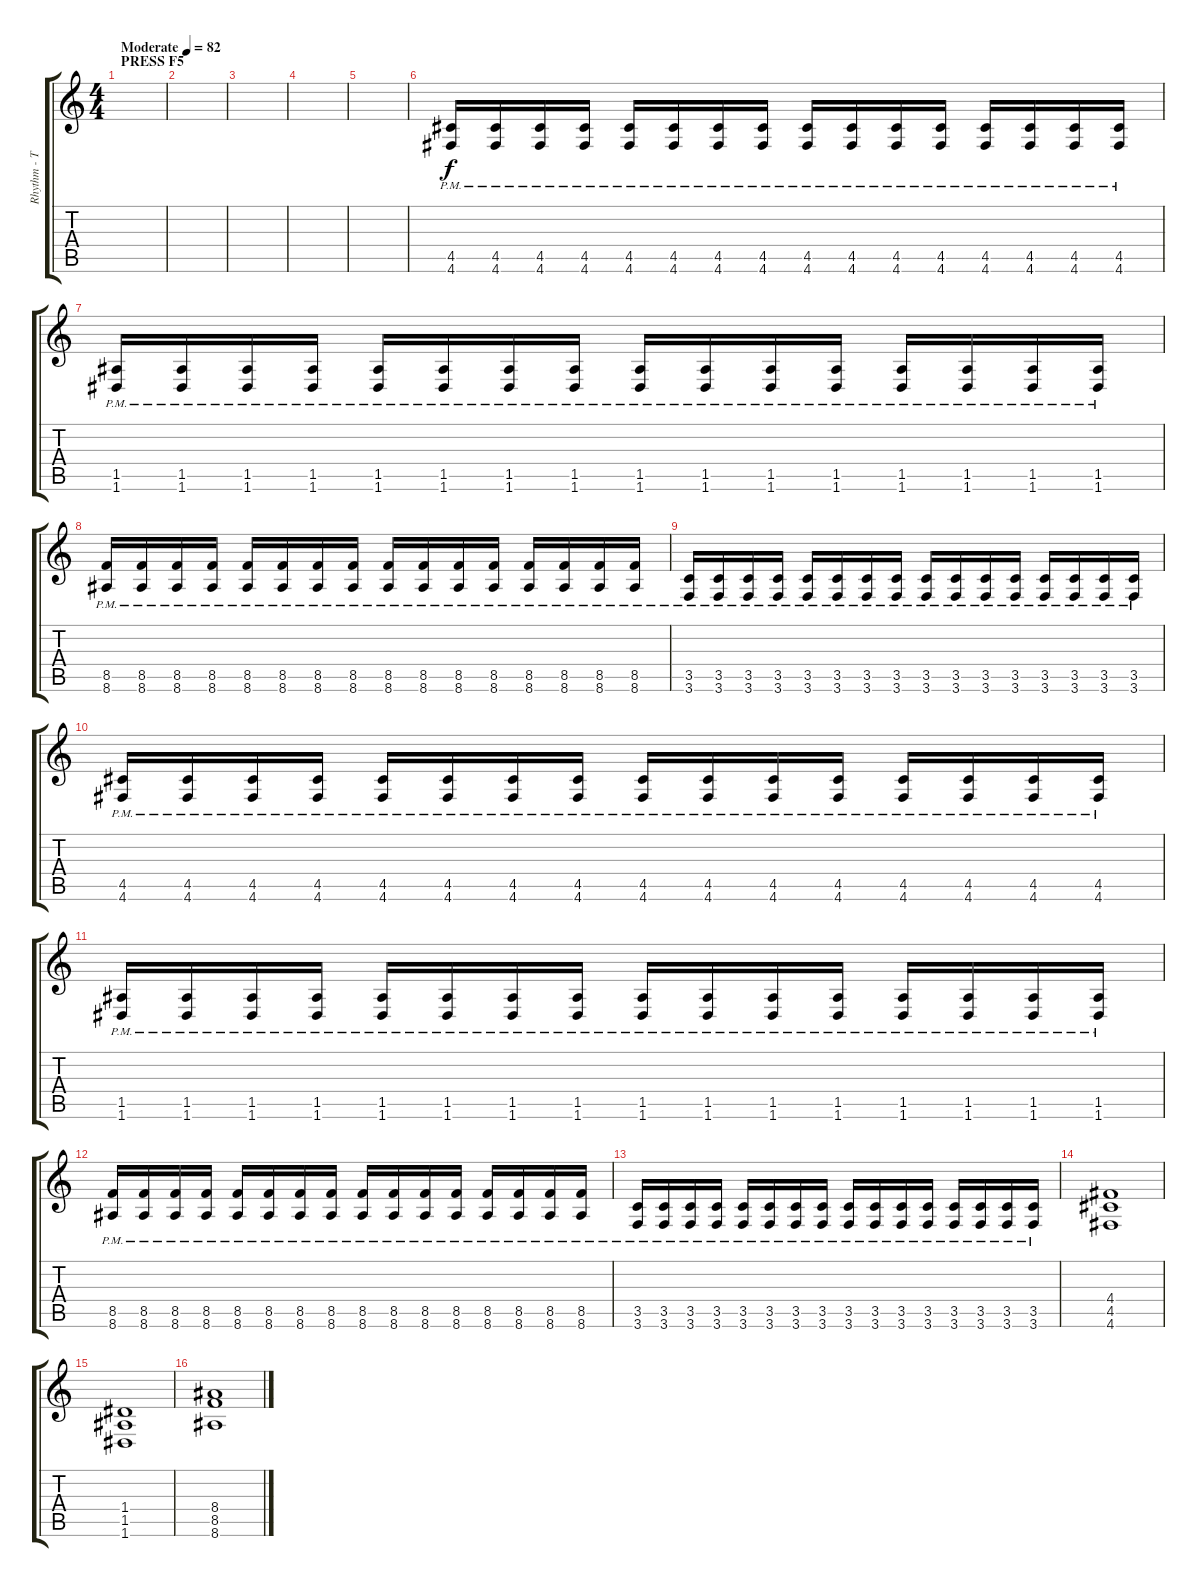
\track ("Rhythm - Taylor York" "Rhythm - T") {instrument distortionguitar}
\staff {score tabs}
\tuning (E4 B3 G3 D3 A2 D2) {hide}
\ts (4 4)
\section ("" "PRESS F5")
\tempo (82 "Moderate")
\clef g2
\ks c
|
|
|
|
|
(4.5{pm} 4.6{pm}).16 (4.5{pm} 4.6{pm}).16 (4.5{pm} 4.6{pm}).16 (4.5{pm} 4.6{pm}).16 (4.5{pm} 4.6{pm}).16 (4.5{pm} 4.6{pm}).16 (4.5{pm} 4.6{pm}).16 (4.5{pm} 4.6{pm}).16 (4.5{pm} 4.6{pm}).16 (4.5{pm} 4.6{pm}).16 (4.5{pm} 4.6{pm}).16 (4.5{pm} 4.6{pm}).16 (4.5{pm} 4.6{pm}).16 (4.5{pm} 4.6{pm}).16 (4.5{pm} 4.6{pm}).16 (4.5{pm} 4.6{pm}).16 |
(1.5{pm} 1.6{pm}).16 (1.5{pm} 1.6{pm}).16 (1.5{pm} 1.6{pm}).16 (1.5{pm} 1.6{pm}).16 (1.5{pm} 1.6{pm}).16 (1.5{pm} 1.6{pm}).16 (1.5{pm} 1.6{pm}).16 (1.5{pm} 1.6{pm}).16 (1.5{pm} 1.6{pm}).16 (1.5{pm} 1.6{pm}).16 (1.5{pm} 1.6{pm}).16 (1.5{pm} 1.6{pm}).16 (1.5{pm} 1.6{pm}).16 (1.5{pm} 1.6{pm}).16 (1.5{pm} 1.6{pm}).16 (1.5{pm} 1.6{pm}).16 |
(8.5{pm} 8.6{pm}).16 (8.5{pm} 8.6{pm}).16 (8.5{pm} 8.6{pm}).16 (8.5{pm} 8.6{pm}).16 (8.5{pm} 8.6{pm}).16 (8.5{pm} 8.6{pm}).16 (8.5{pm} 8.6{pm}).16 (8.5{pm} 8.6{pm}).16 (8.5{pm} 8.6{pm}).16 (8.5{pm} 8.6{pm}).16 (8.5{pm} 8.6{pm}).16 (8.5{pm} 8.6{pm}).16 (8.5{pm} 8.6{pm}).16 (8.5{pm} 8.6{pm}).16 (8.5{pm} 8.6{pm}).16 (8.5{pm} 8.6{pm}).16 |
(3.5{pm} 3.6{pm}).16 (3.5{pm} 3.6{pm}).16 (3.5{pm} 3.6{pm}).16 (3.5{pm} 3.6{pm}).16 (3.5{pm} 3.6{pm}).16 (3.5{pm} 3.6{pm}).16 (3.5{pm} 3.6{pm}).16 (3.5{pm} 3.6{pm}).16 (3.5{pm} 3.6{pm}).16 (3.5{pm} 3.6{pm}).16 (3.5{pm} 3.6{pm}).16 (3.5{pm} 3.6{pm}).16 (3.5{pm} 3.6{pm}).16 (3.5{pm} 3.6{pm}).16 (3.5{pm} 3.6{pm}).16 (3.5{pm} 3.6{pm}).16 |
(4.5{pm} 4.6{pm}).16 (4.5{pm} 4.6{pm}).16 (4.5{pm} 4.6{pm}).16 (4.5{pm} 4.6{pm}).16 (4.5{pm} 4.6{pm}).16 (4.5{pm} 4.6{pm}).16 (4.5{pm} 4.6{pm}).16 (4.5{pm} 4.6{pm}).16 (4.5{pm} 4.6{pm}).16 (4.5{pm} 4.6{pm}).16 (4.5{pm} 4.6{pm}).16 (4.5{pm} 4.6{pm}).16 (4.5{pm} 4.6{pm}).16 (4.5{pm} 4.6{pm}).16 (4.5{pm} 4.6{pm}).16 (4.5{pm} 4.6{pm}).16 |
(1.5{pm} 1.6{pm}).16 (1.5{pm} 1.6{pm}).16 (1.5{pm} 1.6{pm}).16 (1.5{pm} 1.6{pm}).16 (1.5{pm} 1.6{pm}).16 (1.5{pm} 1.6{pm}).16 (1.5{pm} 1.6{pm}).16 (1.5{pm} 1.6{pm}).16 (1.5{pm} 1.6{pm}).16 (1.5{pm} 1.6{pm}).16 (1.5{pm} 1.6{pm}).16 (1.5{pm} 1.6{pm}).16 (1.5{pm} 1.6{pm}).16 (1.5{pm} 1.6{pm}).16 (1.5{pm} 1.6{pm}).16 (1.5{pm} 1.6{pm}).16 |
(8.5{pm} 8.6{pm}).16 (8.5{pm} 8.6{pm}).16 (8.5{pm} 8.6{pm}).16 (8.5{pm} 8.6{pm}).16 (8.5{pm} 8.6{pm}).16 (8.5{pm} 8.6{pm}).16 (8.5{pm} 8.6{pm}).16 (8.5{pm} 8.6{pm}).16 (8.5{pm} 8.6{pm}).16 (8.5{pm} 8.6{pm}).16 (8.5{pm} 8.6{pm}).16 (8.5{pm} 8.6{pm}).16 (8.5{pm} 8.6{pm}).16 (8.5{pm} 8.6{pm}).16 (8.5{pm} 8.6{pm}).16 (8.5{pm} 8.6{pm}).16 |
(3.5{pm} 3.6{pm}).16 (3.5{pm} 3.6{pm}).16 (3.5{pm} 3.6{pm}).16 (3.5{pm} 3.6{pm}).16 (3.5{pm} 3.6{pm}).16 (3.5{pm} 3.6{pm}).16 (3.5{pm} 3.6{pm}).16 (3.5{pm} 3.6{pm}).16 (3.5{pm} 3.6{pm}).16 (3.5{pm} 3.6{pm}).16 (3.5{pm} 3.6{pm}).16 (3.5{pm} 3.6{pm}).16 (3.5{pm} 3.6{pm}).16 (3.5{pm} 3.6{pm}).16 (3.5{pm} 3.6{pm}).16 (3.5{pm} 3.6{pm}).16 |
(4.4 4.5 4.6).1{volume 16 instrument distortionguitar} |
(1.4 1.5 1.6).1 |
(8.4 8.5 8.6).1
